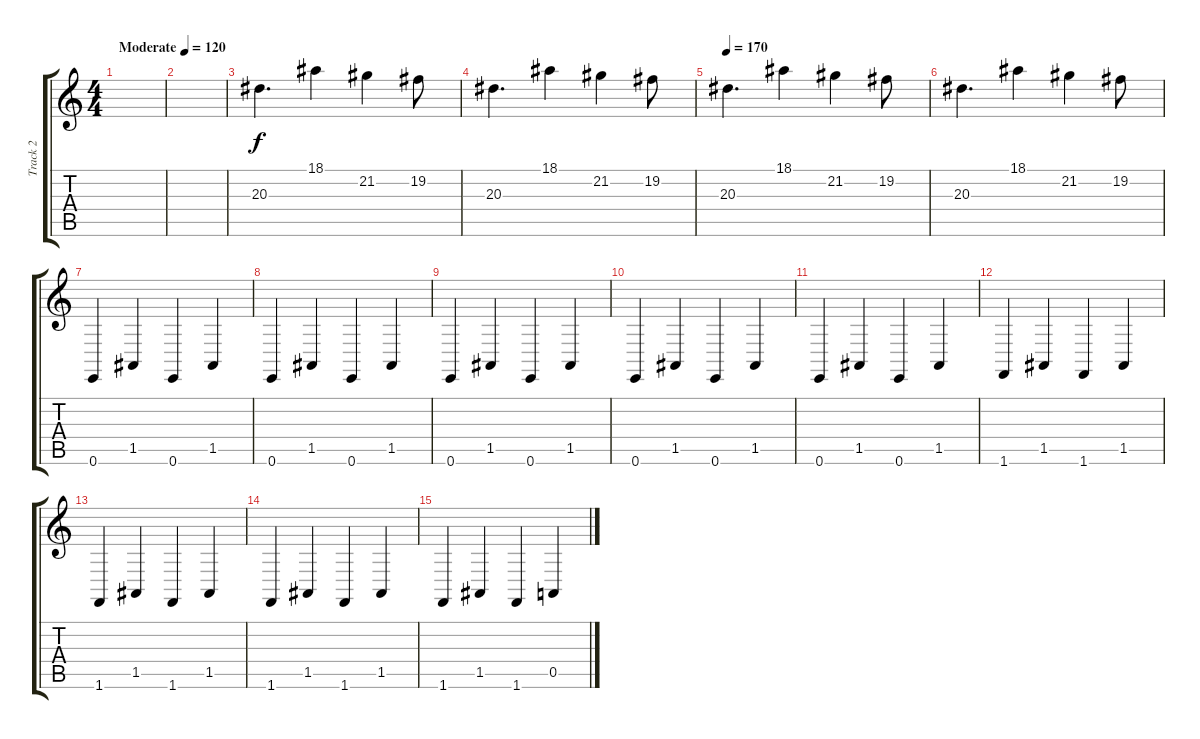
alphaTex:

\track ("Track 2" "Track 2") {instrument brightacousticpiano}
\staff {score tabs}
\tuning (E4 B3 G3 D3 A2 E2) {hide}
\ts (4 4)
\tempo (120 "Moderate")
\clef g2
\ks c
|
|
20.3.4{d} 18.1.4 21.2.4 19.2.8 |
20.3.4{d} 18.1.4 21.2.4 19.2.8 |
\tempo 170
20.3.4{d} 18.1.4 21.2.4 19.2.8 |
20.3.4{d} 18.1.4 21.2.4 19.2.8 |
0.6.4 1.5.4 0.6.4 1.5.4 |
0.6.4 1.5.4 0.6.4 1.5.4 |
0.6.4 1.5.4 0.6.4 1.5.4 |
0.6.4 1.5.4 0.6.4 1.5.4 |
0.6.4 1.5.4 0.6.4 1.5.4 |
1.6.4 1.5.4 1.6.4 1.5.4 |
1.6.4 1.5.4 1.6.4 1.5.4 |
1.6.4 1.5.4 1.6.4 1.5.4 |
1.6.4 1.5.4 1.6.4 0.5.4
